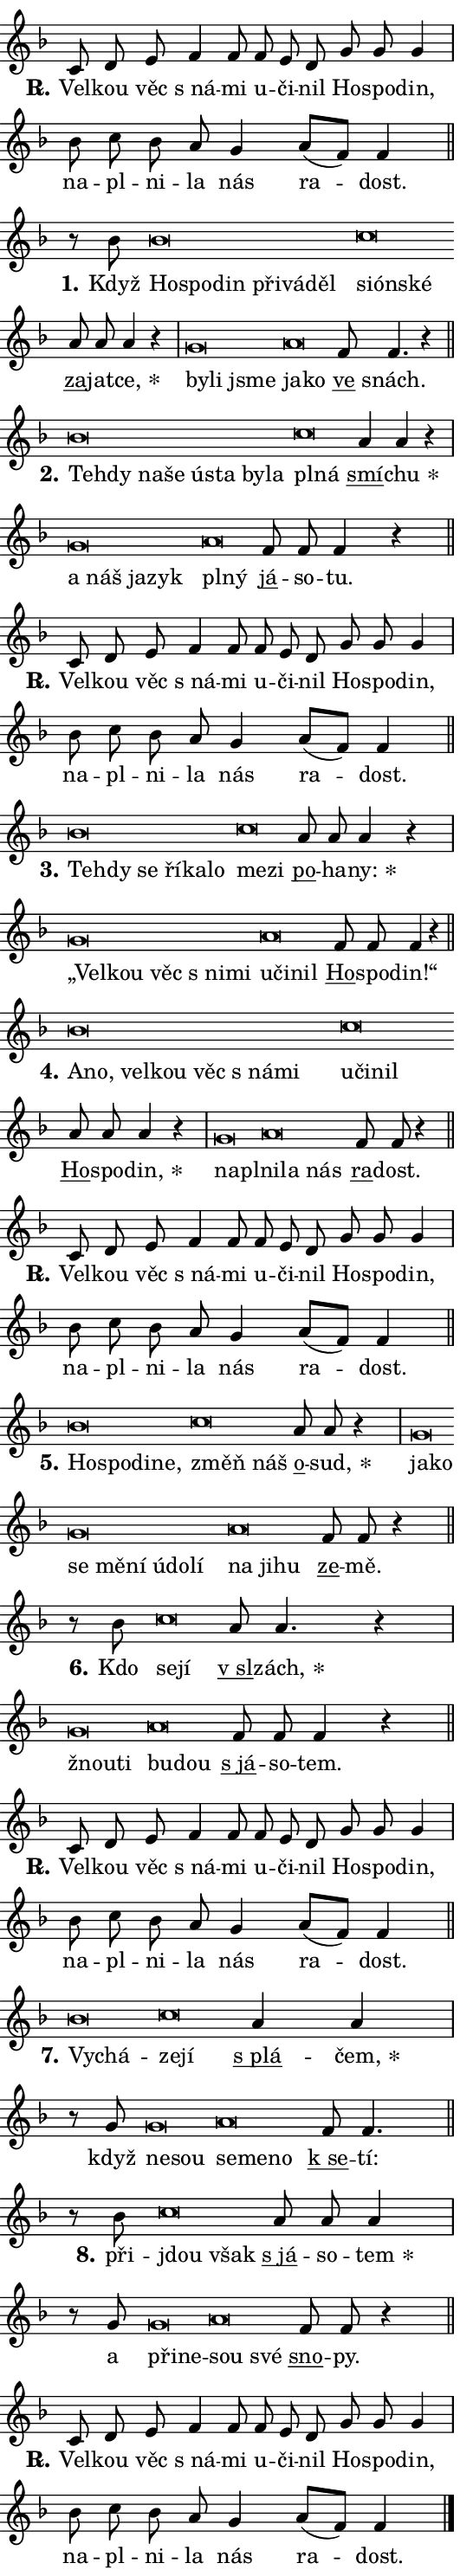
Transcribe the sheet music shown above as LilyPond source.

\version "2.24.0"
\header { tagline = "" }
\paper {
  indent = 0\cm
  top-margin = 0\cm
  right-margin = 0.13\cm % to fit lyric hyphens
  bottom-margin = 0\cm
  left-margin = 0\cm
  paper-width = 9\cm
  page-breaking = #ly:one-page-breaking
  system-system-spacing.basic-distance = #11
  score-system-spacing.basic-distance = #11
  ragged-last = ##f
}


%% Author: Thomas Morley
%% https://lists.gnu.org/archive/html/lilypond-user/2020-05/msg00002.html
#(define (line-position grob)
"Returns position of @var[grob} in current system:
   @code{'start}, if at first time-step
   @code{'end}, if at last time-step
   @code{'middle} otherwise
"
  (let* ((col (ly:item-get-column grob))
         (ln (ly:grob-object col 'left-neighbor))
         (rn (ly:grob-object col 'right-neighbor))
         (col-to-check-left (if (ly:grob? ln) ln col))
         (col-to-check-right (if (ly:grob? rn) rn col))
         (break-dir-left
           (and
             (ly:grob-property col-to-check-left 'non-musical #f)
             (ly:item-break-dir col-to-check-left)))
         (break-dir-right
           (and
             (ly:grob-property col-to-check-right 'non-musical #f)
             (ly:item-break-dir col-to-check-right))))
        (cond ((eqv? 1 break-dir-left) 'start)
              ((eqv? -1 break-dir-right) 'end)
              (else 'middle))))

#(define (tranparent-at-line-position vctor)
  (lambda (grob)
  "Relying on @code{line-position} select the relevant enry from @var{vctor}.
Used to determine transparency,"
    (case (line-position grob)
      ((end) (not (vector-ref vctor 0)))
      ((middle) (not (vector-ref vctor 1)))
      ((start) (not (vector-ref vctor 2))))))

noteHeadBreakVisibility =
#(define-music-function (break-visibility)(vector?)
"Makes @code{NoteHead}s transparent relying on @var{break-visibility}"
#{
  \override NoteHead.transparent =
    #(tranparent-at-line-position break-visibility)
#})

#(define delete-ledgers-for-transparent-note-heads
  (lambda (grob)
    "Reads whether a @code{NoteHead} is transparent.
If so this @code{NoteHead} is removed from @code{'note-heads} from
@var{grob}, which is supposed to be @code{LedgerLineSpanner}.
As a result ledgers are not printed for this @code{NoteHead}"
    (let* ((nhds-array (ly:grob-object grob 'note-heads))
           (nhds-list
             (if (ly:grob-array? nhds-array)
                 (ly:grob-array->list nhds-array)
                 '()))
           ;; Relies on the transparent-property being done before
           ;; Staff.LedgerLineSpanner.after-line-breaking is executed.
           ;; This is fragile ...
           (to-keep
             (remove
               (lambda (nhd)
                 (ly:grob-property nhd 'transparent #f))
               nhds-list)))
      ;; TODO find a better method to iterate over grob-arrays, similiar
      ;; to filter/remove etc for lists
      ;; For now rebuilt from scratch
      (set! (ly:grob-object grob 'note-heads)  '())
      (for-each
        (lambda (nhd)
          (ly:pointer-group-interface::add-grob grob 'note-heads nhd))
        to-keep))))

squashNotes = {
  \override NoteHead.X-extent = #'(-0.2 . 0.2)
  \override NoteHead.Y-extent = #'(-0.75 . 0)
  \override NoteHead.stencil =
    #(lambda (grob)
       (let ((pos (ly:grob-property grob 'staff-position)))
         (begin
           (if (< pos -7) (display "ERROR: Lower brevis then expected\n") (display ""))
           (if (<= pos -6) ly:text-interface::print ly:note-head::print))))
}
unSquashNotes = {
  \revert NoteHead.X-extent
  \revert NoteHead.Y-extent
  \revert NoteHead.stencil
}

hideNotes = \noteHeadBreakVisibility #begin-of-line-visible
unHideNotes = \noteHeadBreakVisibility #all-visible

% work-around for resetting accidentals
% https://lilypond.org/doc/v2.23/Documentation/notation/displaying-rhythms#unmetered-music
cadenzaMeasure = {
  \cadenzaOff
  \partial 1024 s1024
  \cadenzaOn
}

#(define-markup-command (accent layout props text) (markup?)
  "Underline accented syllable"
  (interpret-markup layout props
    #{\markup \override #'(offset . 4.3) \underline { #text }#}))

responsum = \markup \concat {
  "R" \hspace #-1.05 \path #0.1 #'((moveto 0 0.07) (lineto 0.9 0.8)) \hspace #0.05 "."
}

spaceSize = #0.6828661417322834 % exact space size for TeX Gyre Schola

\layout {
  \context {
    \Staff
    \remove "Time_signature_engraver"
    \override LedgerLineSpanner.after-line-breaking = #delete-ledgers-for-transparent-note-heads
  }
  \context {
    \Lyrics {
      \override LyricSpace.minimum-distance = \spaceSize
      \override LyricText.font-name = #"TeX Gyre Schola"
      \override LyricText.font-size = 1
      \override StanzaNumber.font-name = #"TeX Gyre Schola Bold"
      \override StanzaNumber.font-size = 1
    }
  }
  \context {
    \Score 
    \override NoteHead.text =
      #(lambda (grob) 
        (let ((pos (ly:grob-property grob 'staff-position)))
          #{\markup {
            \combine
              \halign #-0.55 \raise #(if (= pos -6) 0 0.5) \override #'(thickness . 2) \draw-line #'(3.2 . 0)
              \musicglyph "noteheads.sM1"
          }#}))
  }
}

% magnetic-lyrics.ily
%
%   written by
%     Jean Abou Samra <jean@abou-samra.fr>
%     Werner Lemberg <wl@gnu.org>
%
%   adapted by
%     Jiri Hon <jiri.hon@gmail.com>
%
% Version 2022-Apr-15

% https://www.mail-archive.com/lilypond-user@gnu.org/msg149350.html

#(define (Left_hyphen_pointer_engraver context)
   "Collect syllable-hyphen-syllable occurrences in lyrics and store
them in properties.  This engraver only looks to the left.  For
example, if the lyrics input is @code{foo -- bar}, it does the
following.

@itemize @bullet
@item
Set the @code{text} property of the @code{LyricHyphen} grob between
@q{foo} and @q{bar} to @code{foo}.

@item
Set the @code{left-hyphen} property of the @code{LyricText} grob with
text @q{foo} to the @code{LyricHyphen} grob between @q{foo} and
@q{bar}.
@end itemize

Use this auxiliary engraver in combination with the
@code{lyric-@/text::@/apply-@/magnetic-@/offset!} hook."
   (let ((hyphen #f)
         (text #f))
     (make-engraver
      (acknowledgers
       ((lyric-syllable-interface engraver grob source-engraver)
        (set! text grob)))
      (end-acknowledgers
       ((lyric-hyphen-interface engraver grob source-engraver)
        ;(when (not (grob::has-interface grob 'lyric-space-interface))
          (set! hyphen grob)));)
      ((stop-translation-timestep engraver)
       (when (and text hyphen)
         (ly:grob-set-object! text 'left-hyphen hyphen))
       (set! text #f)
       (set! hyphen #f)))))

#(define (lyric-text::apply-magnetic-offset! grob)
   "If the space between two syllables is less than the value in
property @code{LyricText@/.details@/.squash-threshold}, move the right
syllable to the left so that it gets concatenated with the left
syllable.

Use this function as a hook for
@code{LyricText@/.after-@/line-@/breaking} if the
@code{Left_@/hyphen_@/pointer_@/engraver} is active."
   (let ((hyphen (ly:grob-object grob 'left-hyphen #f)))
     (when hyphen
       (let ((left-text (ly:spanner-bound hyphen LEFT)))
         (when (grob::has-interface left-text 'lyric-syllable-interface)
           (let* ((common (ly:grob-common-refpoint grob left-text X))
                  (this-x-ext (ly:grob-extent grob common X))
                  (left-x-ext
                   (begin
                     ;; Trigger magnetism for left-text.
                     (ly:grob-property left-text 'after-line-breaking)
                     (ly:grob-extent left-text common X)))
                  ;; `delta` is the gap width between two syllables.
                  (delta (- (interval-start this-x-ext)
                            (interval-end left-x-ext)))
                  (details (ly:grob-property grob 'details))
                  (threshold (assoc-get 'squash-threshold details 0.2)))
             (when (< delta threshold)
               (let* (;; We have to manipulate the input text so that
                      ;; ligatures crossing syllable boundaries are not
                      ;; disabled.  For languages based on the Latin
                      ;; script this is essentially a beautification.
                      ;; However, for non-Western scripts it can be a
                      ;; necessity.
                      (lt (ly:grob-property left-text 'text))
                      (rt (ly:grob-property grob 'text))
                      (is-space (grob::has-interface hyphen 'lyric-space-interface))
                      (space (if is-space " " ""))
                      (extra-delta (if is-space spaceSize 0))
                      ;; Append new syllable.
                      (ltrt-space (if (and (string? lt) (string? rt))
                                (string-append lt space rt)
                                (make-concat-markup (list lt space rt))))
                      ;; Right-align `ltrt` to the right side.
                      (ltrt-space-markup (grob-interpret-markup
                               grob
                               (make-translate-markup
                                (cons (interval-length this-x-ext) 0)
                                (make-right-align-markup ltrt-space)))))
                 (begin
                   ;; Don't print `left-text`.
                   (ly:grob-set-property! left-text 'stencil #f)
                   ;; Set text and stencil (which holds all collected
                   ;; syllables so far) and shift it to the left.
                   (ly:grob-set-property! grob 'text ltrt-space)
                   (ly:grob-set-property! grob 'stencil ltrt-space-markup)
                   (ly:grob-translate-axis! grob (- (- delta extra-delta)) X))))))))))


#(define (lyric-hyphen::displace-bounds-first grob)
   ;; Make very sure this callback isn't triggered too early.
   (let ((left (ly:spanner-bound grob LEFT))
         (right (ly:spanner-bound grob RIGHT)))
     (ly:grob-property left 'after-line-breaking)
     (ly:grob-property right 'after-line-breaking)
     (ly:lyric-hyphen::print grob)))

squashThreshold = #0.4

\layout {
  \context {
    \Lyrics
    \consists #Left_hyphen_pointer_engraver
    \override LyricText.after-line-breaking =
      #lyric-text::apply-magnetic-offset!
    \override LyricHyphen.stencil = #lyric-hyphen::displace-bounds-first
    \override LyricText.details.squash-threshold = \squashThreshold
    \override LyricHyphen.minimum-distance = 0
    \override LyricHyphen.minimum-length = \squashThreshold
  }
}

squashText = \override LyricText.details.squash-threshold = 9999
unSquashText = \override LyricText.details.squash-threshold = \squashThreshold

leftText = \override LyricText.self-alignment-X = #LEFT
unLeftText = \revert LyricText.self-alignment-X

starOffset = #(lambda (grob) 
                (let ((x_offset (ly:self-alignment-interface::aligned-on-x-parent grob)))
                  (if (= x_offset 0) 0 (+ x_offset 1.2))))

star = #(define-music-function (syllable)(string?)
"Append star separator at the end of a syllable"
#{
  \once \override LyricText.X-offset = #starOffset
  \lyricmode { \markup {
    #syllable
    \override #'((font-name . "TeX Gyre Schola Bold")) \hspace #0.2 \lower #0.65 \larger "*"
  } }
#})

starAccent = #(define-music-function (syllable)(string?)
"Append star separator at the end of a syllable and make accent"
#{
  \once \override LyricText.X-offset = #starOffset
  \lyricmode { \markup {
    \accent #syllable
    \override #'((font-name . "TeX Gyre Schola Bold")) \hspace #0.2 \lower #0.65 \larger "*"
  } }
#})

breath = #(define-music-function (syllable)(string?)
"Append breathing indicator at the end of a syllable"
#{
  \lyricmode { \markup { #syllable "+" } }
#})

optionalBreath = #(define-music-function (syllable)(string?)
"Append optional breathing indicator at the end of a syllable"
#{
  \lyricmode { \markup { #syllable "(+)" } }
#})


\score {
    <<
        \new Voice = "melody" { \cadenzaOn \key f \major \relative { c'8 d e f4 f8 \bar "" f e d \bar "" g g g4 \cadenzaMeasure \bar "|" bes8 c bes a g4 \bar "" a8[( f)] f4 \cadenzaMeasure \bar "||" \break } }
        \new Lyrics \lyricsto "melody" { \lyricmode { \set stanza = \responsum
Vel -- kou věc "s ná" -- mi u -- či -- nil Ho -- spo -- din, na -- pl -- ni -- la nás ra -- dost. } }
    >>
    \layout {}
}

\score {
    <<
        \new Voice = "melody" { \cadenzaOn \key f \major \relative { r8 bes' \squashNotes bes\breve*1/16 \hideNotes \breve*1/16 \bar "" \breve*1/16 \bar "" \breve*1/16 \bar "" \breve*1/16 \breve*1/16 \bar "" \unHideNotes \unSquashNotes \squashNotes c\breve*1/16 \hideNotes \breve*1/16 \breve*1/16 \bar "" \unHideNotes \unSquashNotes \bar "" a8 a a4 r \cadenzaMeasure \bar "|" \squashNotes g\breve*1/16 \hideNotes \breve*1/16 \breve*1/16 \bar "" \unHideNotes \unSquashNotes \squashNotes a\breve*1/16 \hideNotes \breve*1/16 \bar "" \unHideNotes \unSquashNotes \bar "" f8 f4. r4 \cadenzaMeasure \bar "||" \break } }
        \new Lyrics \lyricsto "melody" { \lyricmode { \set stanza = "1."
Když \leftText Ho -- \squashText spo -- din při -- vá -- děl \unSquashText si -- \squashText ón -- ské \unLeftText \unSquashText \markup \accent za -- jat -- \star ce, \leftText by -- \squashText li jsme \unSquashText ja -- \squashText ko \unLeftText \unSquashText \markup \accent ve snách. } }
    >>
    \layout {}
}

\score {
    <<
        \new Voice = "melody" { \cadenzaOn \key f \major \relative { \squashNotes bes'\breve*1/16 \hideNotes \breve*1/16 \bar "" \breve*1/16 \bar "" \breve*1/16 \bar "" \breve*1/16 \bar "" \breve*1/16 \bar "" \breve*1/16 \breve*1/16 \bar "" \unHideNotes \unSquashNotes \squashNotes c\breve*1/16 \hideNotes \breve*1/16 \bar "" \unHideNotes \unSquashNotes \bar "" \bar "" a4 a r \cadenzaMeasure \bar "|" \squashNotes g\breve*1/16 \hideNotes \breve*1/16 \bar "" \breve*1/16 \breve*1/16 \bar "" \unHideNotes \unSquashNotes \squashNotes a\breve*1/16 \hideNotes \breve*1/16 \bar "" \unHideNotes \unSquashNotes \bar "" f8 f f4 r \cadenzaMeasure \bar "||" \break } }
        \new Lyrics \lyricsto "melody" { \lyricmode { \set stanza = "2."
\leftText Teh -- \squashText dy na -- še ú -- sta by -- la \unSquashText pl -- \squashText ná \unLeftText \unSquashText \markup \accent smí -- \star chu \leftText a \squashText náš ja -- zyk \unSquashText pl -- \squashText ný \unLeftText \unSquashText \markup \accent já -- so -- tu. } }
    >>
    \layout {}
}

\score {
    <<
        \new Voice = "melody" { \cadenzaOn \key f \major \relative { c'8 d e f4 f8 \bar "" f e d \bar "" g g g4 \cadenzaMeasure \bar "|" bes8 c bes a g4 \bar "" a8[( f)] f4 \cadenzaMeasure \bar "||" \break } }
        \new Lyrics \lyricsto "melody" { \lyricmode { \set stanza = \responsum
Vel -- kou věc "s ná" -- mi u -- či -- nil Ho -- spo -- din, na -- pl -- ni -- la nás ra -- dost. } }
    >>
    \layout {}
}

\score {
    <<
        \new Voice = "melody" { \cadenzaOn \key f \major \relative { \squashNotes bes'\breve*1/16 \hideNotes \breve*1/16 \bar "" \breve*1/16 \bar "" \breve*1/16 \bar "" \breve*1/16 \breve*1/16 \bar "" \unHideNotes \unSquashNotes \squashNotes c\breve*1/16 \hideNotes \breve*1/16 \bar "" \unHideNotes \unSquashNotes \bar "" a8 a a4 r \cadenzaMeasure \bar "|" \squashNotes g\breve*1/16 \hideNotes \breve*1/16 \bar "" \breve*1/16 \bar "" \breve*1/16 \breve*1/16 \bar "" \unHideNotes \unSquashNotes \squashNotes a\breve*1/16 \hideNotes \breve*1/16 \breve*1/16 \bar "" \unHideNotes \unSquashNotes \bar "" f8 f f4 r \cadenzaMeasure \bar "||" \break } }
        \new Lyrics \lyricsto "melody" { \lyricmode { \set stanza = "3."
\leftText Teh -- \squashText dy se ří -- ka -- lo \unSquashText me -- \squashText zi \unLeftText \unSquashText \markup \accent po -- ha -- \star ny: \leftText „Vel -- \squashText kou věc "s ni" -- mi \unSquashText u -- \squashText či -- nil \unLeftText \unSquashText \markup \accent Ho -- spo -- din!“ } }
    >>
    \layout {}
}

\score {
    <<
        \new Voice = "melody" { \cadenzaOn \key f \major \relative { \squashNotes bes'\breve*1/16 \hideNotes \breve*1/16 \bar "" \breve*1/16 \bar "" \breve*1/16 \bar "" \breve*1/16 \bar "" \breve*1/16 \breve*1/16 \bar "" \unHideNotes \unSquashNotes \squashNotes c\breve*1/16 \hideNotes \breve*1/16 \breve*1/16 \bar "" \unHideNotes \unSquashNotes \bar "" a8 a a4 r \cadenzaMeasure \bar "|" \squashNotes g\breve*1/16 \hideNotes \breve*1/16 \bar "" \unHideNotes \unSquashNotes \squashNotes a\breve*1/16 \hideNotes \breve*1/16 \breve*1/16 \bar "" \unHideNotes \unSquashNotes \bar "" f8 f r4 \cadenzaMeasure \bar "||" \break } }
        \new Lyrics \lyricsto "melody" { \lyricmode { \set stanza = "4."
\leftText A -- \squashText no, vel -- kou věc "s ná" -- mi \unSquashText u -- \squashText či -- nil \unLeftText \unSquashText \markup \accent Ho -- spo -- \star din, \leftText na -- \squashText pl -- \unSquashText ni -- \squashText la nás \unLeftText \unSquashText \markup \accent ra -- dost. } }
    >>
    \layout {}
}

\score {
    <<
        \new Voice = "melody" { \cadenzaOn \key f \major \relative { c'8 d e f4 f8 \bar "" f e d \bar "" g g g4 \cadenzaMeasure \bar "|" bes8 c bes a g4 \bar "" a8[( f)] f4 \cadenzaMeasure \bar "||" \break } }
        \new Lyrics \lyricsto "melody" { \lyricmode { \set stanza = \responsum
Vel -- kou věc "s ná" -- mi u -- či -- nil Ho -- spo -- din, na -- pl -- ni -- la nás ra -- dost. } }
    >>
    \layout {}
}

\score {
    <<
        \new Voice = "melody" { \cadenzaOn \key f \major \relative { \squashNotes bes'\breve*1/16 \hideNotes \breve*1/16 \bar "" \breve*1/16 \breve*1/16 \bar "" \unHideNotes \unSquashNotes \squashNotes c\breve*1/16 \hideNotes \breve*1/16 \bar "" \unHideNotes \unSquashNotes \bar "" a8 a r4 \cadenzaMeasure \bar "|" \squashNotes g\breve*1/16 \hideNotes \breve*1/16 \bar "" \breve*1/16 \bar "" \breve*1/16 \bar "" \breve*1/16 \bar "" \breve*1/16 \bar "" \breve*1/16 \breve*1/16 \bar "" \unHideNotes \unSquashNotes \squashNotes a\breve*1/16 \hideNotes \breve*1/16 \breve*1/16 \bar "" \unHideNotes \unSquashNotes \bar "" f8 f r4 \cadenzaMeasure \bar "||" \break } }
        \new Lyrics \lyricsto "melody" { \lyricmode { \set stanza = "5."
\leftText Ho -- \squashText spo -- di -- ne, \unSquashText změň \squashText náš \unLeftText \unSquashText \markup \accent o -- \star sud, \leftText ja -- \squashText ko se mě -- ní ú -- do -- lí \unSquashText na \squashText ji -- hu \unLeftText \unSquashText \markup \accent ze -- mě. } }
    >>
    \layout {}
}

\score {
    <<
        \new Voice = "melody" { \cadenzaOn \key f \major \relative { r8 bes' \squashNotes c\breve*1/16 \hideNotes \breve*1/16 \bar "" \unHideNotes \unSquashNotes \bar "" a8 a4. r4 \cadenzaMeasure \bar "|" \squashNotes g\breve*1/16 \hideNotes \breve*1/16 \bar "" \unHideNotes \unSquashNotes \squashNotes a\breve*1/16 \hideNotes \breve*1/16 \bar "" \unHideNotes \unSquashNotes \bar "" f8 f f4 r \cadenzaMeasure \bar "||" \break } }
        \new Lyrics \lyricsto "melody" { \lyricmode { \set stanza = "6."
Kdo \leftText se -- \squashText jí \unLeftText \unSquashText \markup \accent "v sl" -- \star zách, \leftText žnou -- \squashText ti \unSquashText bu -- \squashText dou \unLeftText \unSquashText \markup \accent "s já" -- so -- tem. } }
    >>
    \layout {}
}

\score {
    <<
        \new Voice = "melody" { \cadenzaOn \key f \major \relative { c'8 d e f4 f8 \bar "" f e d \bar "" g g g4 \cadenzaMeasure \bar "|" bes8 c bes a g4 \bar "" a8[( f)] f4 \cadenzaMeasure \bar "||" \break } }
        \new Lyrics \lyricsto "melody" { \lyricmode { \set stanza = \responsum
Vel -- kou věc "s ná" -- mi u -- či -- nil Ho -- spo -- din, na -- pl -- ni -- la nás ra -- dost. } }
    >>
    \layout {}
}

\score {
    <<
        \new Voice = "melody" { \cadenzaOn \key f \major \relative { \squashNotes bes'\breve*1/16 \hideNotes \breve*1/16 \bar "" \unHideNotes \unSquashNotes \squashNotes c\breve*1/16 \hideNotes \breve*1/16 \bar "" \unHideNotes \unSquashNotes \bar "" \bar "" a4 a \cadenzaMeasure \bar "|" r8 g \squashNotes g\breve*1/16 \hideNotes \breve*1/16 \bar "" \unHideNotes \unSquashNotes \squashNotes a\breve*1/16 \hideNotes \breve*1/16 \breve*1/16 \bar "" \unHideNotes \unSquashNotes \bar "" f8 f4. \cadenzaMeasure \bar "||" \break } }
        \new Lyrics \lyricsto "melody" { \lyricmode { \set stanza = "7."
\leftText Vy -- \squashText chá -- \unSquashText ze -- \squashText jí \unLeftText \unSquashText \markup \accent "s plá" -- \star čem, když \leftText ne -- \squashText sou \unSquashText se -- \squashText me -- no \unLeftText \unSquashText \markup \accent "k se" -- tí: } }
    >>
    \layout {}
}

\score {
    <<
        \new Voice = "melody" { \cadenzaOn \key f \major \relative { r8 bes' \squashNotes c\breve*1/16 \hideNotes \breve*1/16 \bar "" \unHideNotes \unSquashNotes \bar "" a8 a a4 \cadenzaMeasure \bar "|" r8 g \squashNotes g\breve*1/16 \hideNotes \breve*1/16 \bar "" \unHideNotes \unSquashNotes \squashNotes a\breve*1/16 \hideNotes \breve*1/16 \bar "" \unHideNotes \unSquashNotes \bar "" f8 f r4 \cadenzaMeasure \bar "||" \break } }
        \new Lyrics \lyricsto "melody" { \lyricmode { \set stanza = "8."
při -- \leftText jdou \squashText však \unLeftText \unSquashText \markup \accent "s já" -- so -- \star tem a \leftText při -- \squashText ne -- \unSquashText sou \squashText své \unLeftText \unSquashText \markup \accent sno -- py. } }
    >>
    \layout {}
}

\score {
    <<
        \new Voice = "melody" { \cadenzaOn \key f \major \relative { c'8 d e f4 f8 \bar "" f e d \bar "" g g g4 \cadenzaMeasure \bar "|" bes8 c bes a g4 \bar "" a8[( f)] f4 \cadenzaMeasure \bar "||" \break } \bar "|." }
        \new Lyrics \lyricsto "melody" { \lyricmode { \set stanza = \responsum
Vel -- kou věc "s ná" -- mi u -- či -- nil Ho -- spo -- din, na -- pl -- ni -- la nás ra -- dost. } }
    >>
    \layout {}
}
